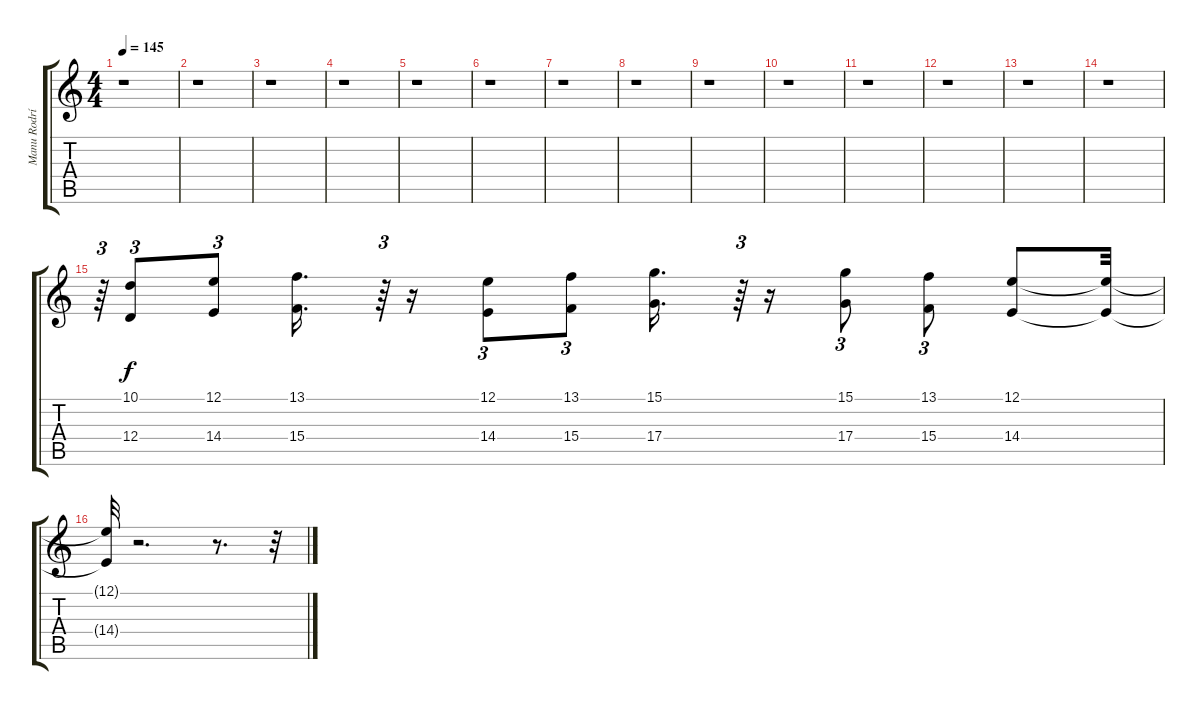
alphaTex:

\track ("Manu Rodríguez" "Manu Rodrí") {instrument stringensemble1}
\staff {score tabs}
\tuning (E4 B3 G3 D3 A2 E2) {hide}
\ts (4 4)
\tempo 145
\clef g2
\ks c
r.1{dy f} |
r.1 |
r.1 |
r.1 |
r.1 |
r.1 |
r.1 |
r.1 |
r.1 |
r.1 |
r.1 |
r.1 |
r.1 |
r.1 |
r.64{tu (3 2)} (10.1 12.4).8{tu (3 2)} (12.1 14.4).8{tu (3 2)} (13.1 15.4).16{d} r.64{tu (3 2)} r.16 (12.1 14.4).8{tu (3 2)} (13.1 15.4).8{tu (3 2)} (15.1 17.4).16{d} r.64{tu (3 2)} r.16 (15.1 17.4).8{tu (3 2)} (13.1 15.4).8{tu (3 2)} (12.1 14.4).8 (12.1{t} 14.4{t}).32 |
(12.1{t} 14.4{t}).32 r.2{d} r.8{d} r.32
